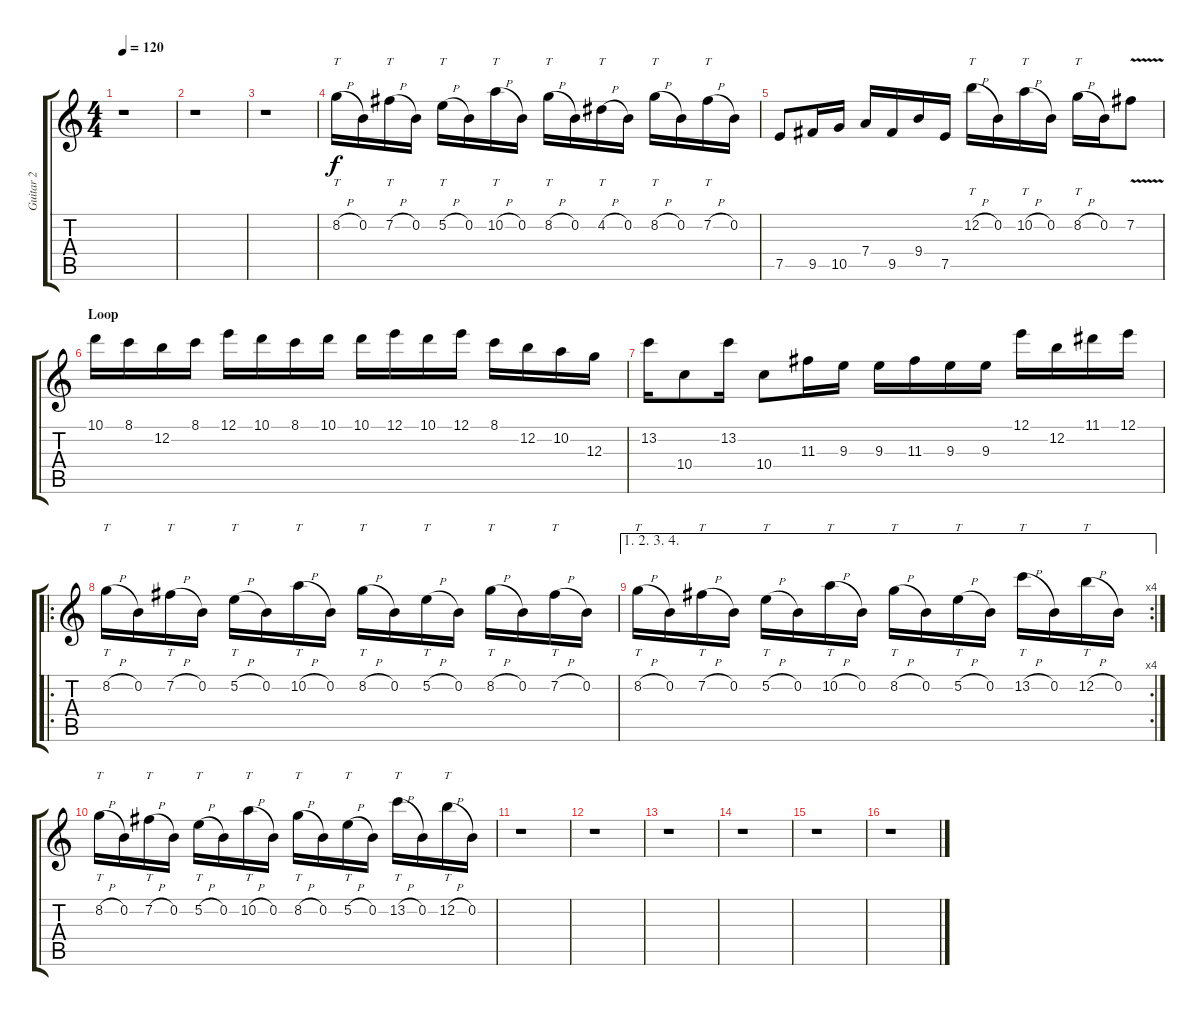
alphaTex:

\track ("Guitar 2" "Guitar 2") {instrument overdrivenguitar}
\staff {score tabs}
\tuning (E4 B3 G3 D3 A2 E2) {hide}
\ts (4 4)
\tempo 120
\clef g2
\ks c
r.1{dy f} |
r.1 |
r.1 |
8.2{h}.16{tt} 0.2.16 7.2{h}.16{tt} 0.2.16 5.2{h}.16{tt} 0.2.16 10.2{h}.16{tt} 0.2.16 8.2{h}.16{tt} 0.2.16 4.2{h}.16{tt} 0.2.16 8.2{h}.16{tt} 0.2.16 7.2{h}.16{tt} 0.2.16 |
7.5.8 9.5.16 10.5.16 7.4.16 9.5.16 9.4.16 7.5.16 12.2{h}.16{tt} 0.2.16 10.2{h}.16{tt} 0.2.16 8.2{h}.16{tt} 0.2.16 7.2{v}.8 |
\section ("" "Loop")
10.1.16 8.1.16 12.2.16 8.1.16 12.1.16 10.1.16 8.1.16 10.1.16 10.1.16 12.1.16 10.1.16 12.1.16 8.1.16 12.2.16 10.2.16 12.3.16 |
13.2.16 10.4.8 13.2.16 10.4.8 11.3.16 9.3.16 9.3.16 11.3.16 9.3.16 9.3.16 12.1.16 12.2.16 11.1.16 12.1.16 |
\ro
8.2{h}.16{tt} 0.2.16 7.2{h}.16{tt} 0.2.16 5.2{h}.16{tt} 0.2.16 10.2{h}.16{tt} 0.2.16 8.2{h}.16{tt} 0.2.16 5.2{h}.16{tt} 0.2.16 8.2{h}.16{tt} 0.2.16 7.2{h}.16{tt} 0.2.16 |
\ae (1 2 3 4)
\rc 4
8.2{h}.16{tt} 0.2.16 7.2{h}.16{tt} 0.2.16 5.2{h}.16{tt} 0.2.16 10.2{h}.16{tt} 0.2.16 8.2{h}.16{tt} 0.2.16 5.2{h}.16{tt} 0.2.16 13.2{h}.16{tt} 0.2.16 12.2{h}.16{tt} 0.2.16 |
8.2{h}.16{tt} 0.2.16 7.2{h}.16{tt} 0.2.16 5.2{h}.16{tt} 0.2.16 10.2{h}.16{tt} 0.2.16 8.2{h}.16{tt} 0.2.16 5.2{h}.16{tt} 0.2.16 13.2{h}.16{tt} 0.2.16 12.2{h}.16{tt} 0.2.16 |
r.1 |
r.1 |
r.1 |
r.1 |
r.1 |
r.1
